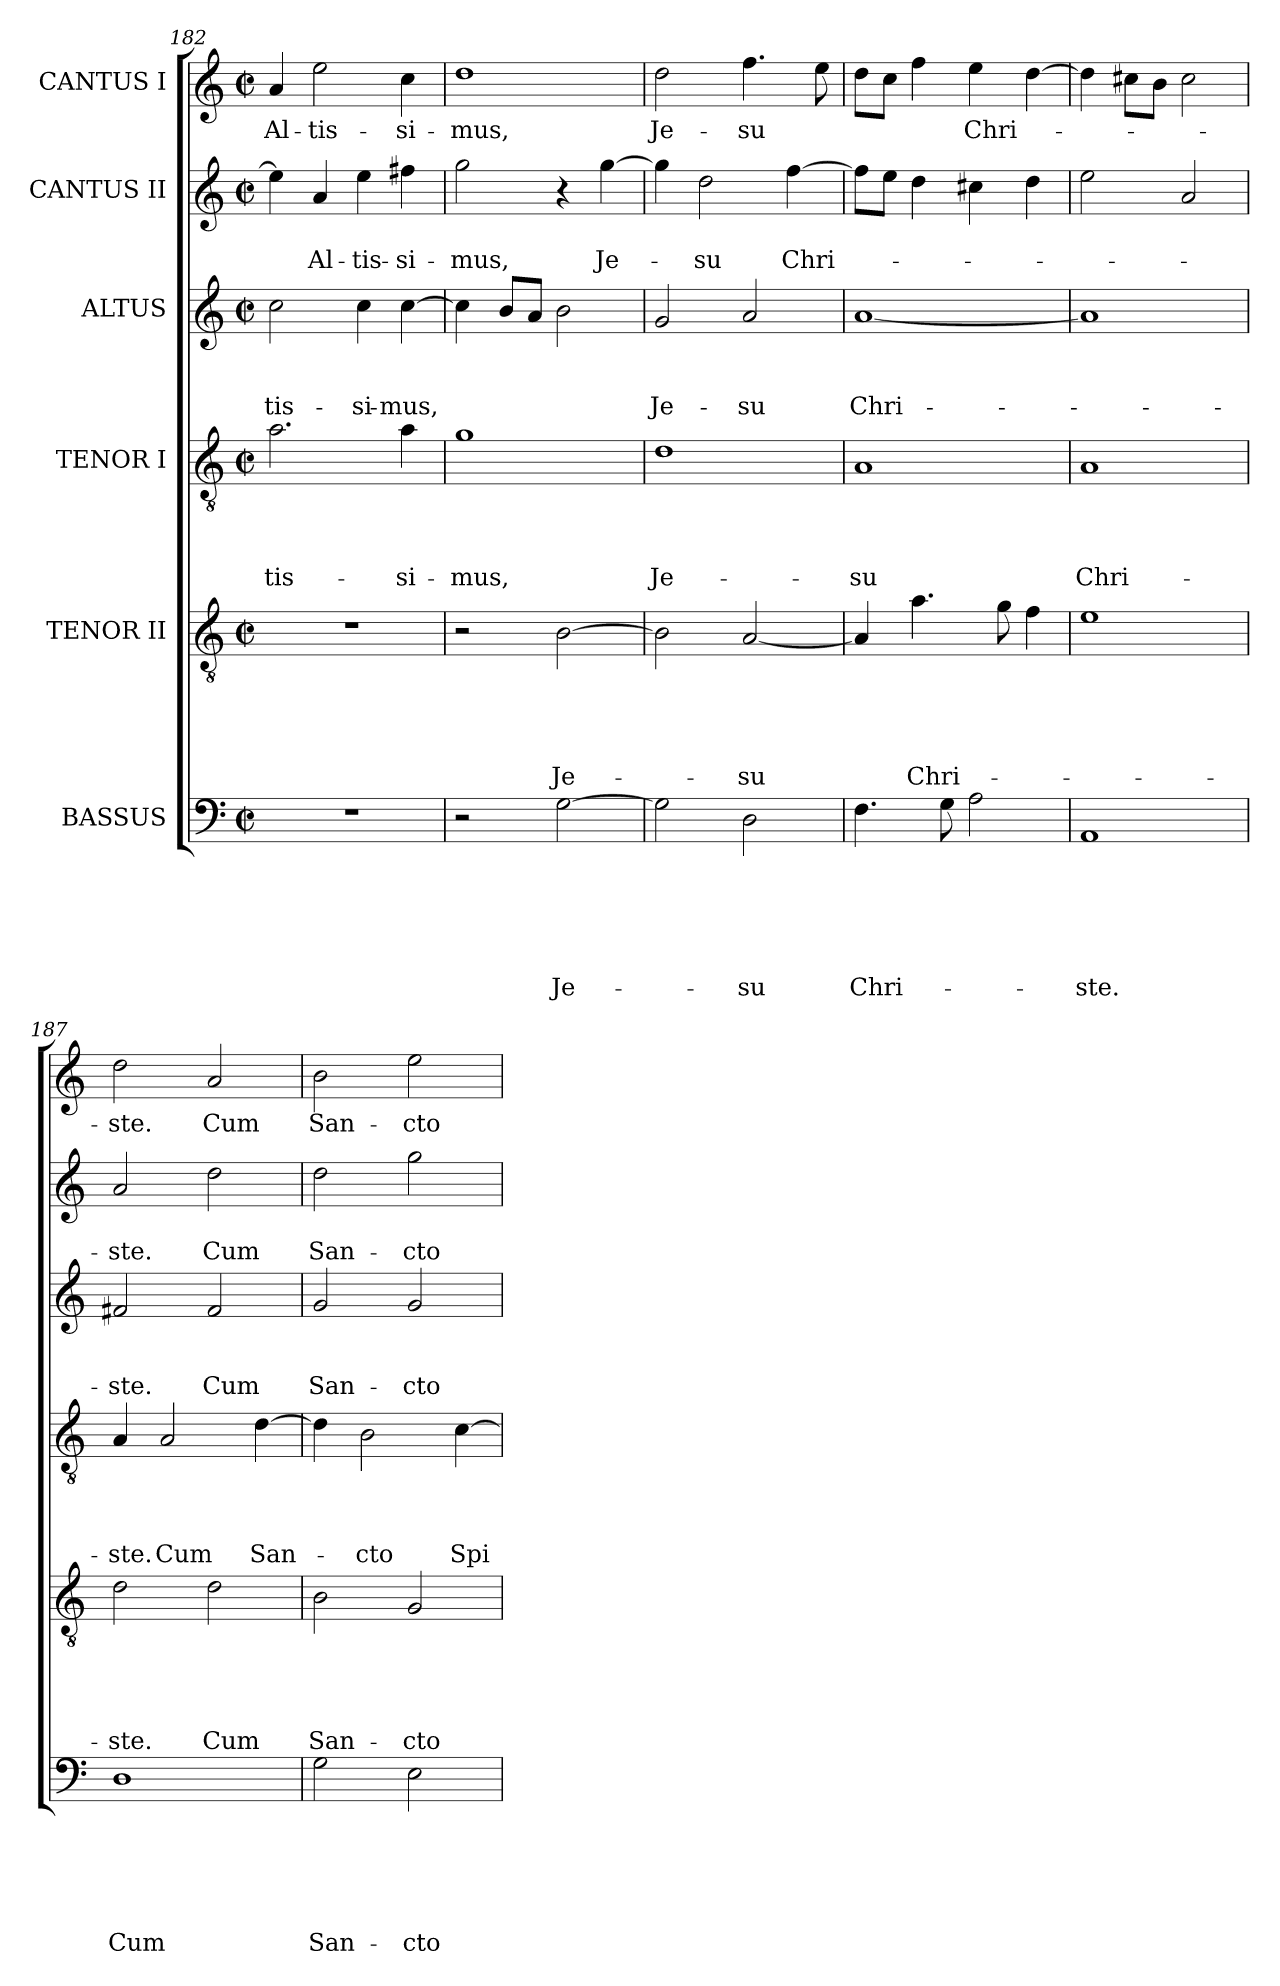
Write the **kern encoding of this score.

**kern	**text	**text	**text	**text	**text	**text	**kern	**text	**text	**text	**text	**text	**kern	**text	**text	**text	**text	**kern	**text	**text	**text	**kern	**text	**text	**kern	**text
*part6	*part6	*part6	*part6	*part6	*part6	*part6	*part5	*part5	*part5	*part5	*part5	*part5	*part4	*part4	*part4	*part4	*part4	*part3	*part3	*part3	*part3	*part2	*part2	*part2	*part1	*part1
*staff6	*staff6	*staff6	*staff6	*staff6	*staff6	*staff6	*staff5	*staff5	*staff5	*staff5	*staff5	*staff5	*staff4	*staff4	*staff4	*staff4	*staff4	*staff3	*staff3	*staff3	*staff3	*staff2	*staff2	*staff2	*staff1	*staff1
*I"BASSUS	*	*	*	*	*	*	*I"TENOR II	*	*	*	*	*	*I"TENOR I	*	*	*	*	*I"ALTUS	*	*	*	*I"CANTUS II	*	*	*I"CANTUS I	*
*clefF4	*	*	*	*	*	*	*clefGv2	*	*	*	*	*	*clefGv2	*	*	*	*	*clefG2	*	*	*	*clefG2	*	*	*clefG2	*
*k[]	*	*	*	*	*	*	*k[]	*	*	*	*	*	*k[]	*	*	*	*	*k[]	*	*	*	*k[]	*	*	*k[]	*
*C:	*	*	*	*	*	*	*C:	*	*	*	*	*	*C:	*	*	*	*	*C:	*	*	*	*C:	*	*	*C:	*
*M2/2	*	*	*	*	*	*	*M2/2	*	*	*	*	*	*M2/2	*	*	*	*	*M2/2	*	*	*	*M2/2	*	*	*M2/2	*
*met(c|)	*	*	*	*	*	*	*met(c|)	*	*	*	*	*	*met(c|)	*	*	*	*	*met(c|)	*	*	*	*met(c|)	*	*	*met(c|)	*
=182	=182	=182	=182	=182	=182	=182	=182	=182	=182	=182	=182	=182	=182	=182	=182	=182	=182	=182	=182	=182	=182	=182	=182	=182	=182	=182
1r	.	.	.	.	.	.	1r	.	.	.	.	.	2.a\	.	.	.	-tis-	2cc\	.	.	-tis-	4ee\]	.	.	4a/	Al-
.	.	.	.	.	.	.	.	.	.	.	.	.	.	.	.	.	.	.	.	.	.	4a/	.	Al-	2ee\	-tis-
.	.	.	.	.	.	.	.	.	.	.	.	.	.	.	.	.	.	4cc\	.	.	-si-	4ee\	.	-tis-	.	.
.	.	.	.	.	.	.	.	.	.	.	.	.	4a\	.	.	.	-si-	[4cc\	.	.	-mus,	4ff#\	.	-si-	4cc\	-si-
=183	=183	=183	=183	=183	=183	=183	=183	=183	=183	=183	=183	=183	=183	=183	=183	=183	=183	=183	=183	=183	=183	=183	=183	=183	=183	=183
2r	.	.	.	.	.	.	2r	.	.	.	.	.	1g	.	.	.	-mus,	4cc\]	.	.	.	2gg\	.	-mus,	1dd	-mus,
.	.	.	.	.	.	.	.	.	.	.	.	.	.	.	.	.	.	8b/L	.	.	.	.	.	.	.	.
.	.	.	.	.	.	.	.	.	.	.	.	.	.	.	.	.	.	8a/J	.	.	.	.	.	.	.	.
[2G\	.	.	.	.	.	Je-	[2B\	.	.	.	.	Je-	.	.	.	.	.	2b\	.	.	.	4r	.	.	.	.
.	.	.	.	.	.	.	.	.	.	.	.	.	.	.	.	.	.	.	.	.	.	[4gg\	.	Je-	.	.
=184	=184	=184	=184	=184	=184	=184	=184	=184	=184	=184	=184	=184	=184	=184	=184	=184	=184	=184	=184	=184	=184	=184	=184	=184	=184	=184
2G\]	.	.	.	.	.	.	2B\]	.	.	.	.	.	1d	.	.	.	Je-	2g/	.	.	Je-	4gg\]	.	.	2dd\	Je-
.	.	.	.	.	.	.	.	.	.	.	.	.	.	.	.	.	.	.	.	.	.	2dd\	.	-su	.	.
2D\	.	.	.	.	.	-su	[2A/	.	.	.	.	-su	.	.	.	.	.	2a/	.	.	-su	.	.	.	4.ff\	-su
.	.	.	.	.	.	.	.	.	.	.	.	.	.	.	.	.	.	.	.	.	.	[4ff\	.	Chri-	.	.
.	.	.	.	.	.	.	.	.	.	.	.	.	.	.	.	.	.	.	.	.	.	.	.	.	8ee\	.
!!LO:PB:g=z
=185	=185	=185	=185	=185	=185	=185	=185	=185	=185	=185	=185	=185	=185	=185	=185	=185	=185	=185	=185	=185	=185	=185	=185	=185	=185	=185
4.F\	.	.	.	.	.	Chri-	4A/]	.	.	.	.	.	1A	.	.	.	-su	[1a	.	.	Chri-	8ff\L]	.	.	8dd\L	.
.	.	.	.	.	.	.	.	.	.	.	.	.	.	.	.	.	.	.	.	.	.	8ee\J	.	.	8cc\J	.
.	.	.	.	.	.	.	4.a\	.	.	.	.	Chri-	.	.	.	.	.	.	.	.	.	4dd\	.	.	4ff\	.
8G\	.	.	.	.	.	.	.	.	.	.	.	.	.	.	.	.	.	.	.	.	.	.	.	.	.	.
2A\	.	.	.	.	.	.	.	.	.	.	.	.	.	.	.	.	.	.	.	.	.	4cc#X\	.	.	4ee\	Chri-
.	.	.	.	.	.	.	8g\	.	.	.	.	.	.	.	.	.	.	.	.	.	.	.	.	.	.	.
.	.	.	.	.	.	.	4f\	.	.	.	.	.	.	.	.	.	.	.	.	.	.	4dd\	.	.	[4dd\	.
=186	=186	=186	=186	=186	=186	=186	=186	=186	=186	=186	=186	=186	=186	=186	=186	=186	=186	=186	=186	=186	=186	=186	=186	=186	=186	=186
1AA	.	.	.	.	.	-ste.	1e	.	.	.	.	.	1A	.	.	.	Chri-	1a]	.	.	.	2ee\	.	.	4dd\]	.
.	.	.	.	.	.	.	.	.	.	.	.	.	.	.	.	.	.	.	.	.	.	.	.	.	8cc#X\L	.
.	.	.	.	.	.	.	.	.	.	.	.	.	.	.	.	.	.	.	.	.	.	.	.	.	8b\J	.
.	.	.	.	.	.	.	.	.	.	.	.	.	.	.	.	.	.	.	.	.	.	2a/	.	.	2cc#\	.
=187	=187	=187	=187	=187	=187	=187	=187	=187	=187	=187	=187	=187	=187	=187	=187	=187	=187	=187	=187	=187	=187	=187	=187	=187	=187	=187
1D	.	.	.	.	.	Cum	2d\	.	.	.	.	-ste.	4A/	.	.	.	-ste.	2f#X/	.	.	-ste.	2a/	.	-ste.	2dd\	-ste.
.	.	.	.	.	.	.	.	.	.	.	.	.	2A/	.	.	.	Cum	.	.	.	.	.	.	.	.	.
.	.	.	.	.	.	.	2d\	.	.	.	.	Cum	.	.	.	.	.	2f#/	.	.	Cum	2dd\	.	Cum	2a/	Cum
.	.	.	.	.	.	.	.	.	.	.	.	.	[4d\	.	.	.	San-	.	.	.	.	.	.	.	.	.
=188	=188	=188	=188	=188	=188	=188	=188	=188	=188	=188	=188	=188	=188	=188	=188	=188	=188	=188	=188	=188	=188	=188	=188	=188	=188	=188
2G\	.	.	.	.	.	San-	2B\	.	.	.	.	San-	4d\]	.	.	.	.	2g/	.	.	San-	2dd\	.	San-	2b\	San-
.	.	.	.	.	.	.	.	.	.	.	.	.	2B\	.	.	.	-cto	.	.	.	.	.	.	.	.	.
2E\	.	.	.	.	.	-cto	2G/	.	.	.	.	-cto	.	.	.	.	.	2g/	.	.	-cto	2gg\	.	-cto	2ee\	-cto
.	.	.	.	.	.	.	.	.	.	.	.	.	[4c\	.	.	.	Spi-	.	.	.	.	.	.	.	.	.
=	=	=	=	=	=	=	=	=	=	=	=	=	=	=	=	=	=	=	=	=	=	=	=	=	=	=
*-	*-	*-	*-	*-	*-	*-	*-	*-	*-	*-	*-	*-	*-	*-	*-	*-	*-	*-	*-	*-	*-	*-	*-	*-	*-	*-
